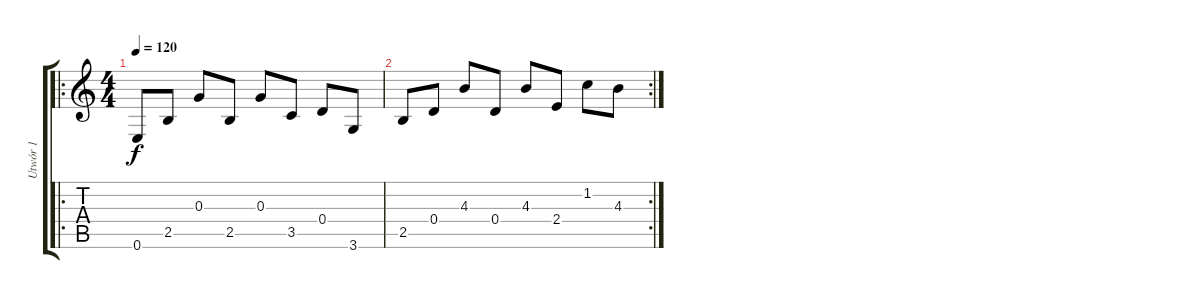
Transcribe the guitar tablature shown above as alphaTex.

\track ("Utwór 1" "Utwór 1") {instrument electricguitarclean}
\staff {score tabs}
\tuning (E4 B3 G3 D3 A2 E2) {hide}
\ro
\ts (4 4)
\tempo 120
\clef g2
\ks c
0.6.8{dy f instrument electricguitarclean} 2.5.8 0.3.8 2.5.8 0.3.8 3.5.8 0.4.8 3.6.8 |
\rc 2
2.5.8 0.4.8 4.3.8 0.4.8 4.3.8 2.4.8 1.2.8 4.3.8
